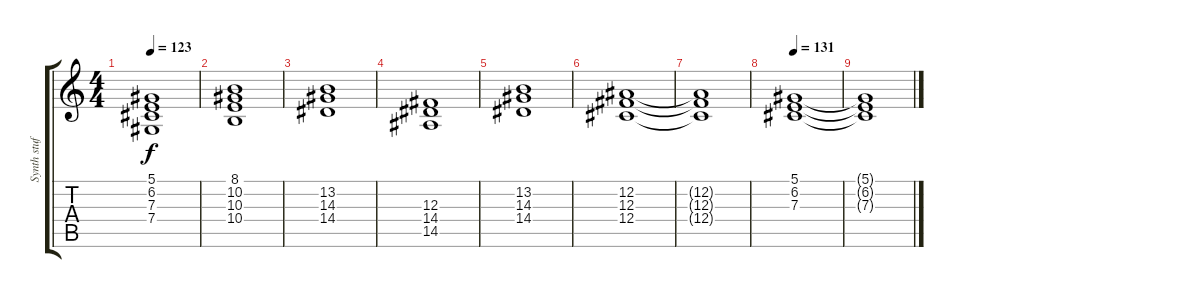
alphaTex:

\track ("Synth stuff" "Synth stuf") {instrument synthstrings2}
\staff {score tabs}
\tuning (Eb4 Bb3 Gb3 Db3 Ab2 Eb2) {hide}
\ts (4 4)
\tempo 123
\clef g2
\ks c
(5.1{t} 6.2{t} 7.3{t} 7.4{t}).1{dy f} |
(8.1 10.2 10.3 10.4).1 |
(13.2 14.3 14.4).1 |
(12.3 14.4 14.5).1 |
(13.2 14.3 14.4).1 |
(12.2 12.3 12.4).1 |
(12.2{t} 12.3{t} 12.4{t}).1 |
\tempo 131
(5.1 6.2 7.3).1 |
(5.1{t} 6.2{t} 7.3{t}).1
